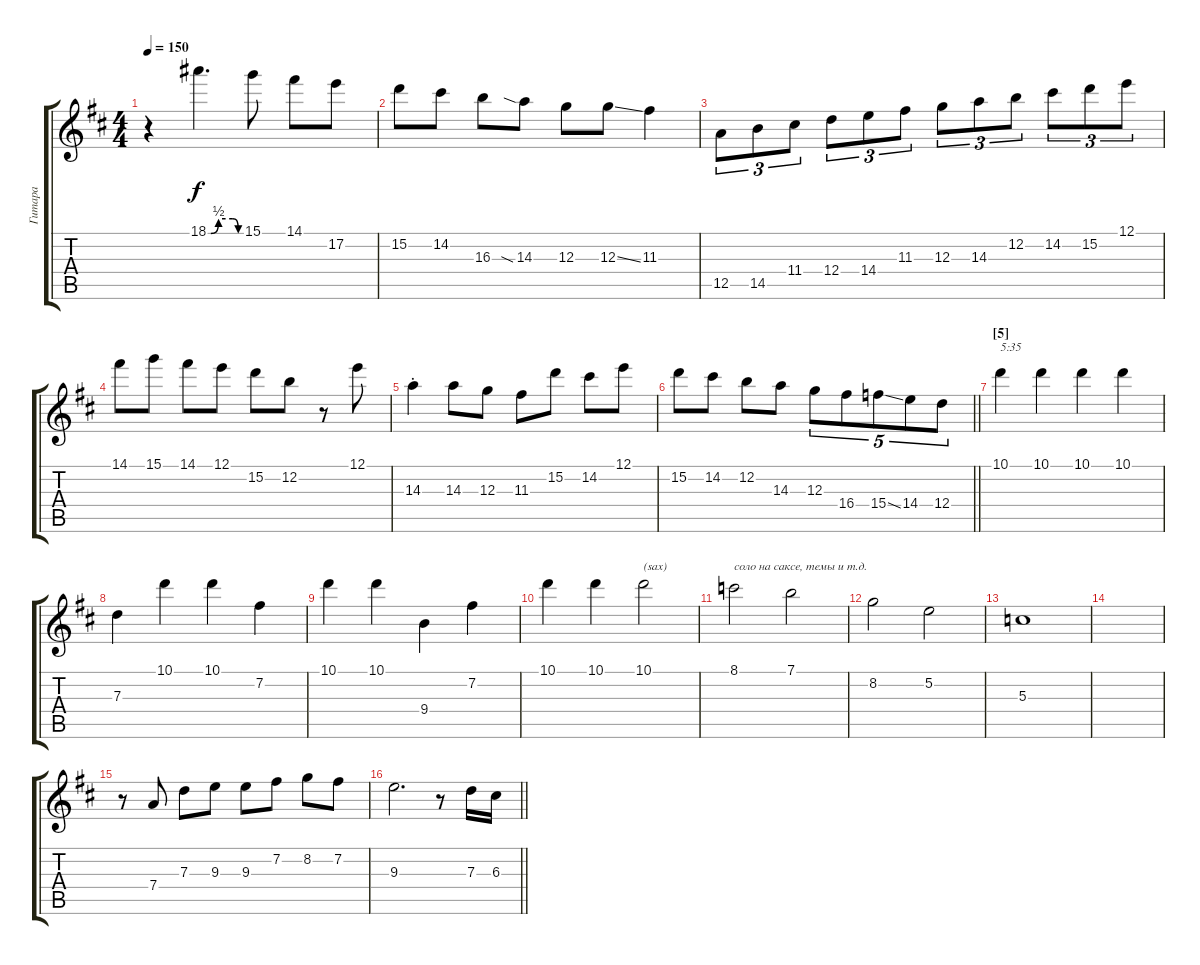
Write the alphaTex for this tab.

\track ("Гитара" "Гитара") {instrument electricguitarjazz}
\staff {score tabs}
\tuning (E4 B3 G3 D3 A2 E2) {hide}
\ts (4 4)
\tempo 150
\clef g2
\ks d
r.4{dy f} 18.1{be (custom 0 0 5 0 19 2 45 2 55 0 60 0)}.4{d} 15.1.8 14.1.8 17.2.8 |
15.2.8 14.2.8 16.3.8 14.3{sia}.8 12.3.8 12.3{ss}.8 11.3.4 |
12.5.8{tu (3 2)} 14.5.8{tu (3 2)} 11.4.8{tu (3 2)} 12.4.8{tu (3 2)} 14.4.8{tu (3 2)} 11.3.8{tu (3 2)} 12.3.8{tu (3 2)} 14.3.8{tu (3 2)} 12.2.8{tu (3 2)} 14.2.8{tu (3 2)} 15.2.8{tu (3 2)} 12.1.8{tu (3 2)} |
14.1.8 15.1.8 14.1.8 12.1.8 15.2.8 12.2.8 r.8 12.1.8 |
14.3{st}.4 14.3.8 12.3.8 11.3.8 15.2.8 14.2.8 12.1.8 |
\barLineRight lightlight
15.2.8 14.2.8 12.2.8 14.3.8 12.3.8{tu (5 4)} 16.4.8{tu (5 4)} 15.4{ss}.8{tu (5 4)} 14.4.8{tu (5 4)} 12.4.8{tu (5 4)} |
\section ("" "[5]")
10.1.4{txt "5:35"} 10.1.4 10.1.4 10.1.4 |
7.3.4 10.1.4 10.1.4 7.2.4 |
10.1.4 10.1.4 9.4.4 7.2.4 |
10.1.4 10.1.4 10.1.2{txt "(sax)"} |
8.1.2{txt "соло на саксе, темы и т.д."} 7.1.2 |
8.2.2 5.2.2 |
5.3.1 |
|
r.8 7.4.8 7.3.8 9.3.8 9.3.8 7.2.8 8.2.8 7.2.8 |
\barLineRight lightlight
9.3.2{d} r.8 7.3.16 6.3.16
